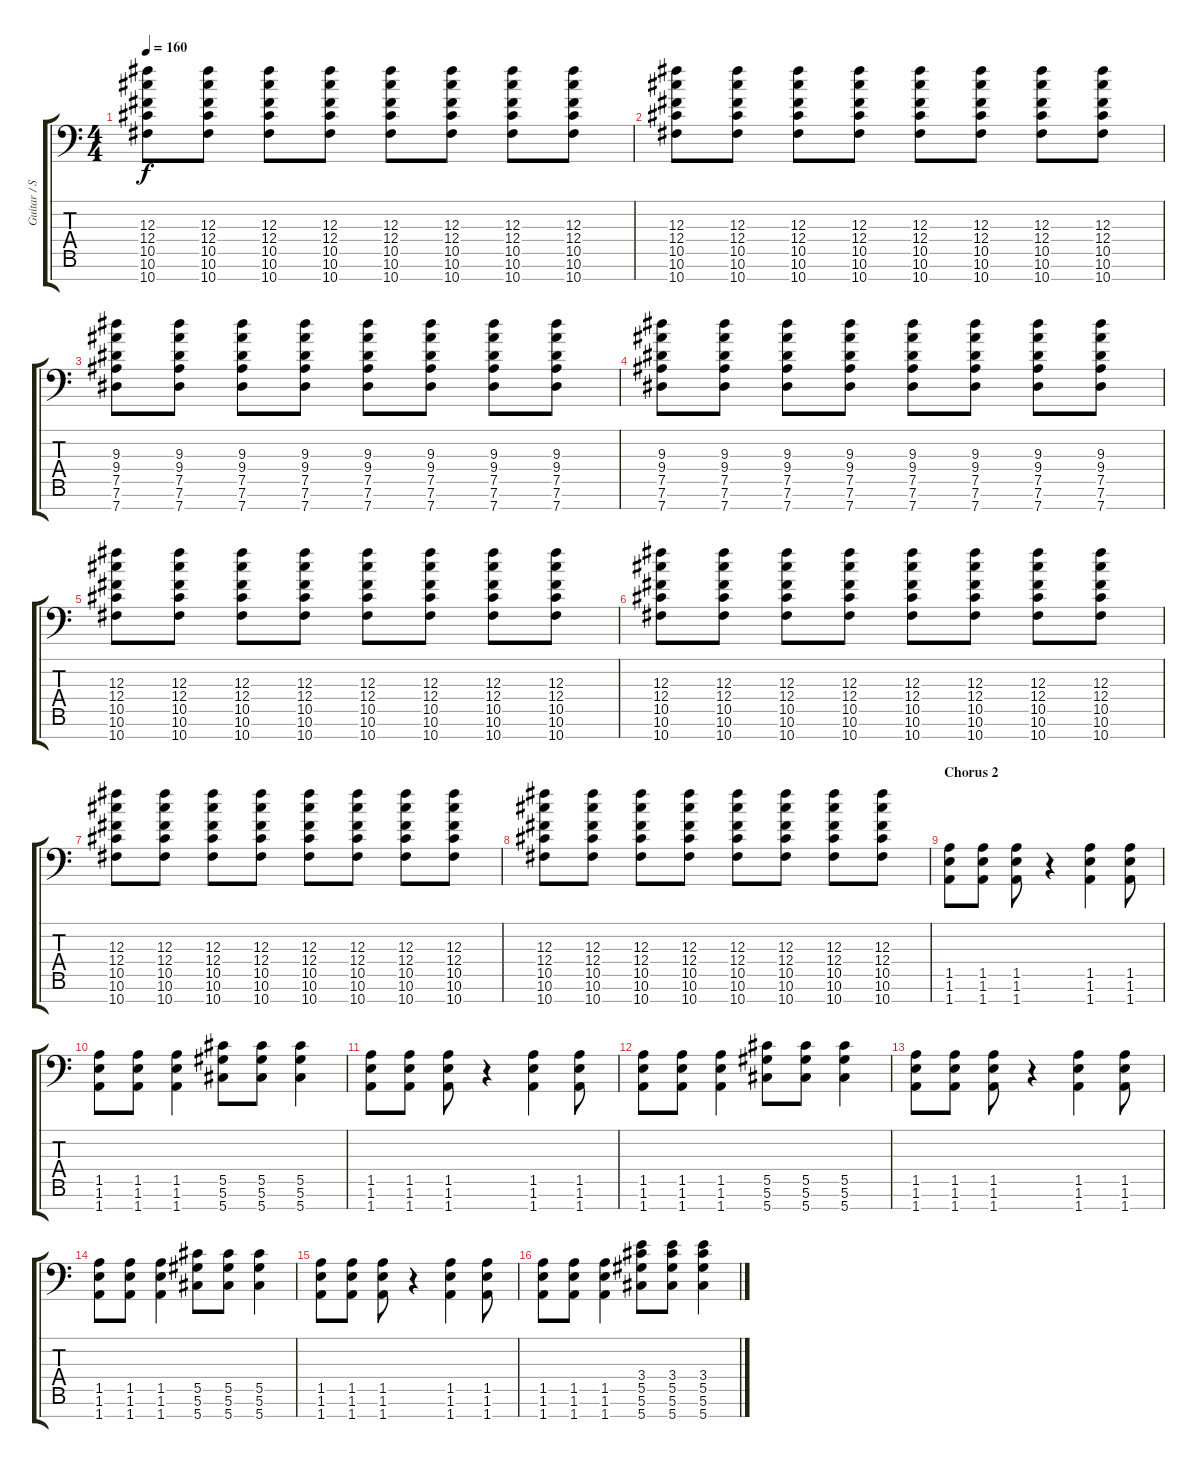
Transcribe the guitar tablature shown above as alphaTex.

\track ("Guitar / Stephen Carpenter" "Guitar / S") {instrument overdrivenguitar}
\staff {score tabs}
\tuning (Eb4 Bb3 Gb3 Db3 Ab2 Eb2 Ab1) {hide}
\ts (4 4)
\tempo 160
\clef f4
\ks c
(12.3 12.4 10.5 10.6 10.7).8{dy f} (12.3 12.4 10.5 10.6 10.7).8 (12.3 12.4 10.5 10.6 10.7).8 (12.3 12.4 10.5 10.6 10.7).8 (12.3 12.4 10.5 10.6 10.7).8 (12.3 12.4 10.5 10.6 10.7).8 (12.3 12.4 10.5 10.6 10.7).8 (12.3 12.4 10.5 10.6 10.7).8 |
(12.3 12.4 10.5 10.6 10.7).8 (12.3 12.4 10.5 10.6 10.7).8 (12.3 12.4 10.5 10.6 10.7).8 (12.3 12.4 10.5 10.6 10.7).8 (12.3 12.4 10.5 10.6 10.7).8 (12.3 12.4 10.5 10.6 10.7).8 (12.3 12.4 10.5 10.6 10.7).8 (12.3 12.4 10.5 10.6 10.7).8 |
(9.3 9.4 7.5 7.6 7.7).8 (9.3 9.4 7.5 7.6 7.7).8 (9.3 9.4 7.5 7.6 7.7).8 (9.3 9.4 7.5 7.6 7.7).8 (9.3 9.4 7.5 7.6 7.7).8 (9.3 9.4 7.5 7.6 7.7).8 (9.3 9.4 7.5 7.6 7.7).8 (9.3 9.4 7.5 7.6 7.7).8 |
(9.3 9.4 7.5 7.6 7.7).8 (9.3 9.4 7.5 7.6 7.7).8 (9.3 9.4 7.5 7.6 7.7).8 (9.3 9.4 7.5 7.6 7.7).8 (9.3 9.4 7.5 7.6 7.7).8 (9.3 9.4 7.5 7.6 7.7).8 (9.3 9.4 7.5 7.6 7.7).8 (9.3 9.4 7.5 7.6 7.7).8 |
(12.3 12.4 10.5 10.6 10.7).8 (12.3 12.4 10.5 10.6 10.7).8 (12.3 12.4 10.5 10.6 10.7).8 (12.3 12.4 10.5 10.6 10.7).8 (12.3 12.4 10.5 10.6 10.7).8 (12.3 12.4 10.5 10.6 10.7).8 (12.3 12.4 10.5 10.6 10.7).8 (12.3 12.4 10.5 10.6 10.7).8 |
(12.3 12.4 10.5 10.6 10.7).8 (12.3 12.4 10.5 10.6 10.7).8 (12.3 12.4 10.5 10.6 10.7).8 (12.3 12.4 10.5 10.6 10.7).8 (12.3 12.4 10.5 10.6 10.7).8 (12.3 12.4 10.5 10.6 10.7).8 (12.3 12.4 10.5 10.6 10.7).8 (12.3 12.4 10.5 10.6 10.7).8 |
(12.3 12.4 10.5 10.6 10.7).8 (12.3 12.4 10.5 10.6 10.7).8 (12.3 12.4 10.5 10.6 10.7).8 (12.3 12.4 10.5 10.6 10.7).8 (12.3 12.4 10.5 10.6 10.7).8 (12.3 12.4 10.5 10.6 10.7).8 (12.3 12.4 10.5 10.6 10.7).8 (12.3 12.4 10.5 10.6 10.7).8 |
(12.3 12.4 10.5 10.6 10.7).8 (12.3 12.4 10.5 10.6 10.7).8 (12.3 12.4 10.5 10.6 10.7).8 (12.3 12.4 10.5 10.6 10.7).8 (12.3 12.4 10.5 10.6 10.7).8 (12.3 12.4 10.5 10.6 10.7).8 (12.3 12.4 10.5 10.6 10.7).8 (12.3 12.4 10.5 10.6 10.7).8 |
\section ("" "Chorus 2")
(1.5 1.6 1.7).8{volume 14} (1.5 1.6 1.7).8 (1.5 1.6 1.7).8 r.4 (1.5 1.6 1.7).4 (1.5 1.6 1.7).8 |
(1.5 1.6 1.7).8 (1.5 1.6 1.7).8 (1.5 1.6 1.7).4 (5.5 5.6 5.7).8 (5.5 5.6 5.7).8 (5.5 5.6 5.7).4 |
(1.5 1.6 1.7).8 (1.5 1.6 1.7).8 (1.5 1.6 1.7).8 r.4 (1.5 1.6 1.7).4 (1.5 1.6 1.7).8 |
(1.5 1.6 1.7).8 (1.5 1.6 1.7).8 (1.5 1.6 1.7).4 (5.5 5.6 5.7).8 (5.5 5.6 5.7).8 (5.5 5.6 5.7).4 |
(1.5 1.6 1.7).8 (1.5 1.6 1.7).8 (1.5 1.6 1.7).8 r.4 (1.5 1.6 1.7).4 (1.5 1.6 1.7).8 |
(1.5 1.6 1.7).8 (1.5 1.6 1.7).8 (1.5 1.6 1.7).4 (5.5 5.6 5.7).8 (5.5 5.6 5.7).8 (5.5 5.6 5.7).4 |
(1.5 1.6 1.7).8 (1.5 1.6 1.7).8 (1.5 1.6 1.7).8 r.4 (1.5 1.6 1.7).4 (1.5 1.6 1.7).8 |
(1.5 1.6 1.7).8 (1.5 1.6 1.7).8 (1.5 1.6 1.7).4 (3.4 5.5 5.6 5.7).8 (3.4 5.5 5.6 5.7).8 (3.4 5.5 5.6 5.7).4
